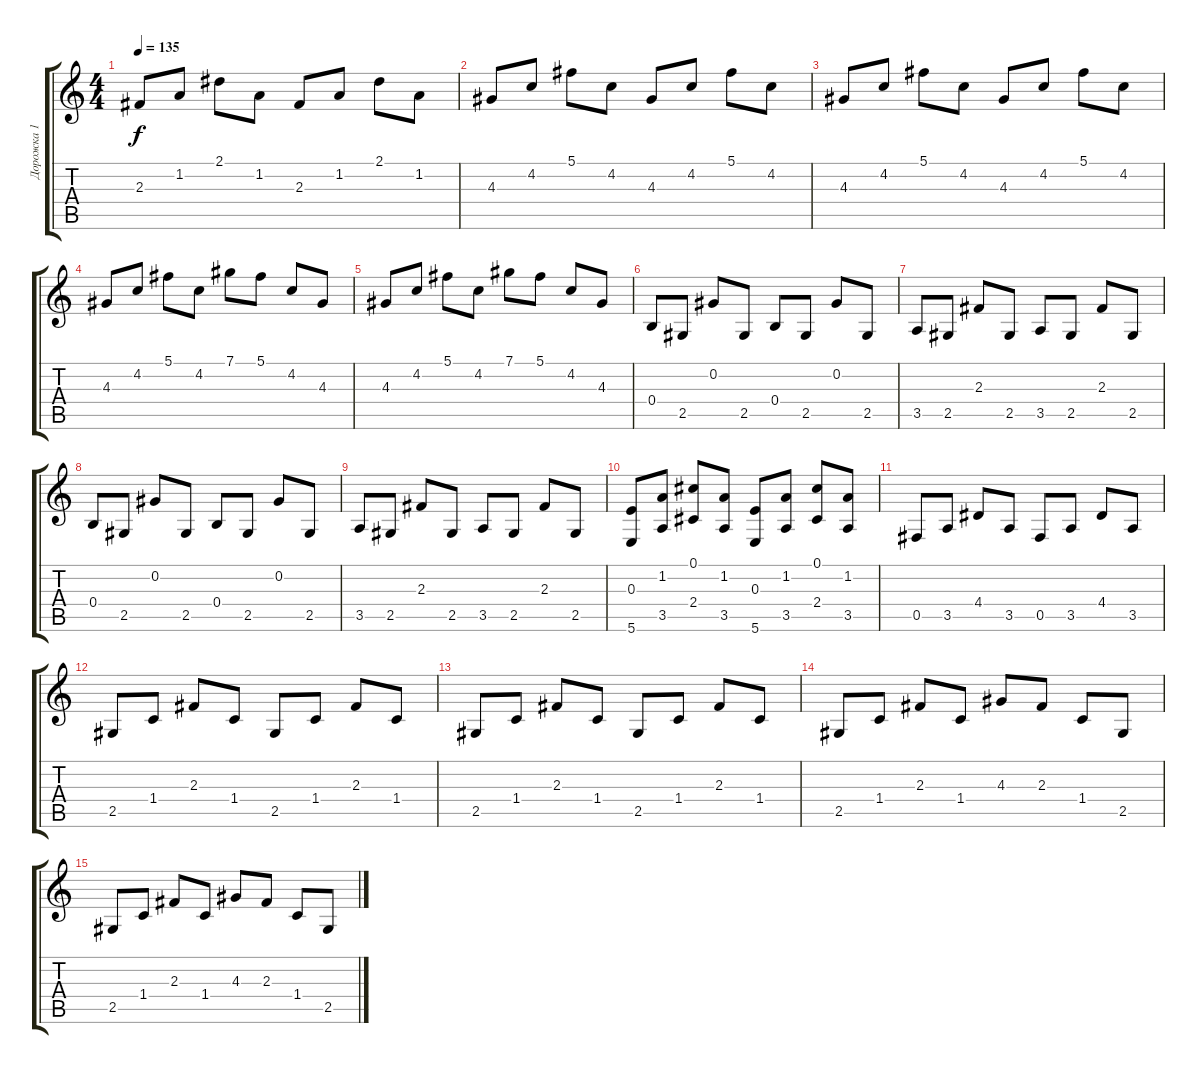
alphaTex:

\track ("Дорожка 1" "Дорожка 1") {instrument acousticguitarsteel}
\staff {score tabs}
\tuning (Db4 Ab3 E3 B2 Gb2 B1) {hide}
\ts (4 4)
\tempo 135
\clef g2
\ks c
2.3.8{dy f} 1.2.8 2.1.8 1.2.8 2.3.8 1.2.8 2.1.8 1.2.8 |
4.3.8 4.2.8 5.1.8 4.2.8 4.3.8 4.2.8 5.1.8 4.2.8 |
4.3.8 4.2.8 5.1.8 4.2.8 4.3.8 4.2.8 5.1.8 4.2.8 |
4.3.8 4.2.8 5.1.8 4.2.8 7.1.8 5.1.8 4.2.8 4.3.8 |
4.3.8 4.2.8 5.1.8 4.2.8 7.1.8 5.1.8 4.2.8 4.3.8 |
0.4.8 2.5.8 0.2.8 2.5.8 0.4.8 2.5.8 0.2.8 2.5.8 |
3.5.8 2.5.8 2.3.8 2.5.8 3.5.8 2.5.8 2.3.8 2.5.8 |
0.4.8 2.5.8 0.2.8 2.5.8 0.4.8 2.5.8 0.2.8 2.5.8 |
3.5.8 2.5.8 2.3.8 2.5.8 3.5.8 2.5.8 2.3.8 2.5.8 |
(0.3 5.6).8 (1.2 3.5).8 (0.1 2.4).8 (1.2 3.5).8 (0.3 5.6).8 (1.2 3.5).8 (0.1 2.4).8 (1.2 3.5).8 |
0.5.8 3.5.8 4.4.8 3.5.8 0.5.8 3.5.8 4.4.8 3.5.8 |
2.5.8 1.4.8 2.3.8 1.4.8 2.5.8 1.4.8 2.3.8 1.4.8 |
2.5.8 1.4.8 2.3.8 1.4.8 2.5.8 1.4.8 2.3.8 1.4.8 |
2.5.8 1.4.8 2.3.8 1.4.8 4.3.8 2.3.8 1.4.8 2.5.8 |
2.5.8 1.4.8 2.3.8 1.4.8 4.3.8 2.3.8 1.4.8 2.5.8
